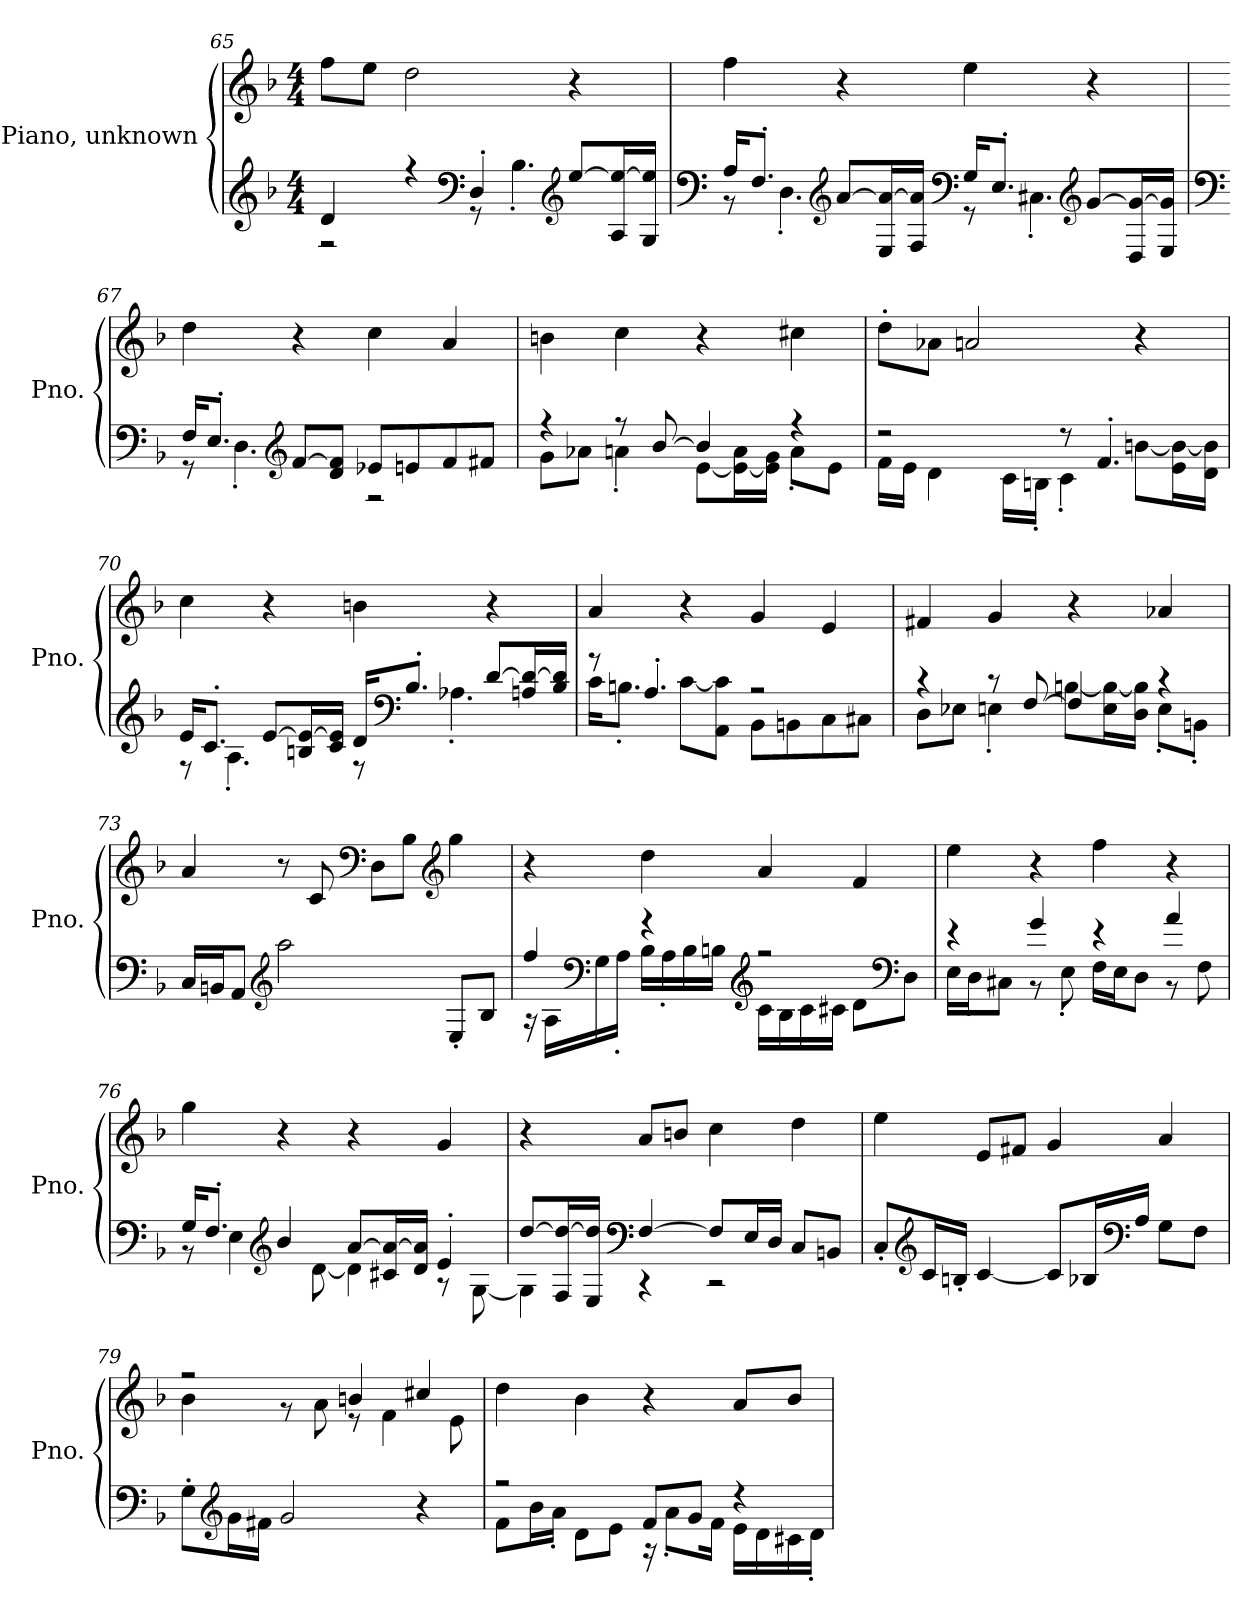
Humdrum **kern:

**kern	**kern
*part1	*part1
*staff2	*staff1
*I"Piano, unknown	*
*I'Pno.	*
!!LO:PB:g=z
*clefG2	*clefG2
*k[b-]	*k[b-]
*M4/4	*M4/4
=65	=65
*^	*
4d/	2r	8ff\L
.	.	8ee\J
4r	.	2dd\
*clefF4	*	*
4D'/	8r	.
.	4.B-'\	.
*clefG2	*	*
[8ee/L	.	4r
16A/ 16ee/_L	.	.
16G/ 16ee/]JJ	.	.
=66	=66	=66
*clefF4	*	*
16A/KL	8r	4ff\
8.F'/J	.	.
.	4.D'\	.
*clefG2	*	*
[8a/L	.	4r
16E/ 16a/_L	.	.
16F/ 16a/]JJ	.	.
*clefF4	*	*
16G/KL	8r	4ee\
8.E'/J	.	.
.	4.C#X'\	.
*clefG2	*	*
[8g/L	.	4r
16D/ 16g/_L	.	.
16E/ 16g/]JJ	.	.
!!LO:LB:g=z
=67	=67	=67
*clefF4	*	*
16F/KL	8r	4dd\
8.E'/J	.	.
.	4.D'\	.
*clefG2	*	*
[8f/L	.	4r
8d/ 8f/]J	.	.
8e-X/L	2r	4cc\
8en/	.	.
8f/	.	4a/
8f#X/J	.	.
=68	=68	=68
4r	8g\L	4bn\
.	8a-X\J	.
8r	4an'\	4cc\
[8b-/	.	.
4b-/]	[8e\L	4r
.	16e\_ 16a\L	.
.	16e\] 16g\JJ	.
4r	8a'\L	4cc#X\
.	8e\J	.
=69	=69	=69
2r	16f\LL	8dd'\L
.	16e\JJ	.
.	4d\	8a-X\J
.	.	2an/
.	16c\LL	.
.	16Bn'\JJ	.
8r	4c'\	.
4.f'/	.	.
.	[8bn\L	4r
.	16e\ 16b\_L	.
.	16d\ 16b\]JJ	.
!!LO:LB:g=z
=70	=70	=70
16e/KL	8r	4cc\
8.c'/J	.	.
.	4.A'\	.
[8e/L	.	4r
16Bn/ 16e/_L	.	.
16c/ 16e/]JJ	.	.
16d/KL	8r	4bn\
*clefF4	*	*
8.B'/J	.	.
.	4.A-X'\	.
[8d/L	.	4r
16An/ 16d/_L	.	.
16B/ 16d/]JJ	.	.
=71	=71	=71
8r	16c\KL	4a/
.	8.Bn'\J	.
4.A'/	.	.
.	[8c\L	4r
.	8AA\ 8c\]J	.
2r	8BB-\L	4g/
.	8BBn\	.
.	8C\	4e/
.	8C#X\J	.
!!LO:LB:g=z
=72	=72	=72
4r	8D\L	4f#X/
.	8E-X\J	.
8r	4En'\	4g/
[8F/	.	.
4F/]	[8Bn\L	4r
.	16E\ 16B\_L	.
.	16D\ 16B\]JJ	.
4r	8E'\L	4a-X/
.	8BBn'\J	.
*v	*v	*
=73	=73
16C/LL	4a/
16BBn/J	.
8AA/J	.
*clefG2	*
2aa\	8r
.	8c/
*	*clefF4
.	8D\L
.	8B-\J
*	*clefG2
8E'/L	4gg\
8B-/J	.
!!LO:LB:g=z
=74	=74
*^	*
4ff/	16r	4r
.	16A\LL	.
*clefF4	*	*
.	16G\	.
.	16A'\JJ	.
4r	16B-\LL	4dd\
.	16A'\	.
.	16B-\	.
.	16Bn\JJ	.
*clefG2	*	*
2r	16c\LL	4a/
.	16B\	.
.	16c\	.
.	16c#X\JJ	.
.	8d\L	4f/
*clefF4	*	*
.	8D\J	.
=75	=75	=75
4r	16E\LL	4ee\
.	16D'\J	.
.	8C#X\J	.
4g/	8r	4r
.	8E'\	.
4r	16F\LL	4ff\
.	16E\J	.
.	8D\J	.
4a/	8r	4r
.	8F\	.
!!LO:LB:g=z
=76	=76	=76
16G/KL	8r	4gg\
8.F'/J	.	.
.	4E\	.
*clefG2	*	*
4b-/	.	4r
.	[8d\	.
[8a/L	4d\]	4r
16c#X/ 16a/_L	.	.
16d/ 16a/]JJ	.	.
4e'/	8r	4g/
.	[8G\	.
=77	=77	=77
[8dd/L	4G\]	4r
16F/ 16dd/_L	.	.
16E/ 16dd/]JJ	.	.
*clefF4	*	*
[4F/	4r	8a/L
.	.	8bn/J
8F/L]	2r	4cc\
16E/L	.	.
16D/JJ	.	.
8C/L	.	4dd\
8BBn/J	.	.
*v	*v	*
=78	=78
8C'/L	4ee\
*clefG2	*
16c/L	.
16Bn'/JJ	.
[4c/	8e/L
.	8f#X/J
8c/L]	4g/
16B-X/L	.
*clefF4	*
16A/JJ	.
8G\L	4a/
8F\J	.
!!LO:PB:g=z
=79	=79
*	*^
8G'\L	2r	4b-\
*clefG2	*	*
16g\L	.	.
16f#X\JJ	.	.
2g/	.	8r
.	.	8a\
.	4bn/	8r
.	.	4f\
4r	4cc#X/	.
.	.	8e\
*	*v	*v
=80	=80
*^	*
2r	8f\L	4dd\
.	16b-\L	.
.	16a'\JJ	.
.	8d\L	4b-\
.	8e\J	.
8f/L	16r	4r
.	8a'\L	.
8g/J	.	.
.	16f\Jk	.
4r	16e\LL	8a/L
.	16d\	.
.	16c#X\	8b-/J
.	16d'\JJ	.
*v	*v	*
=	=
*-	*-
